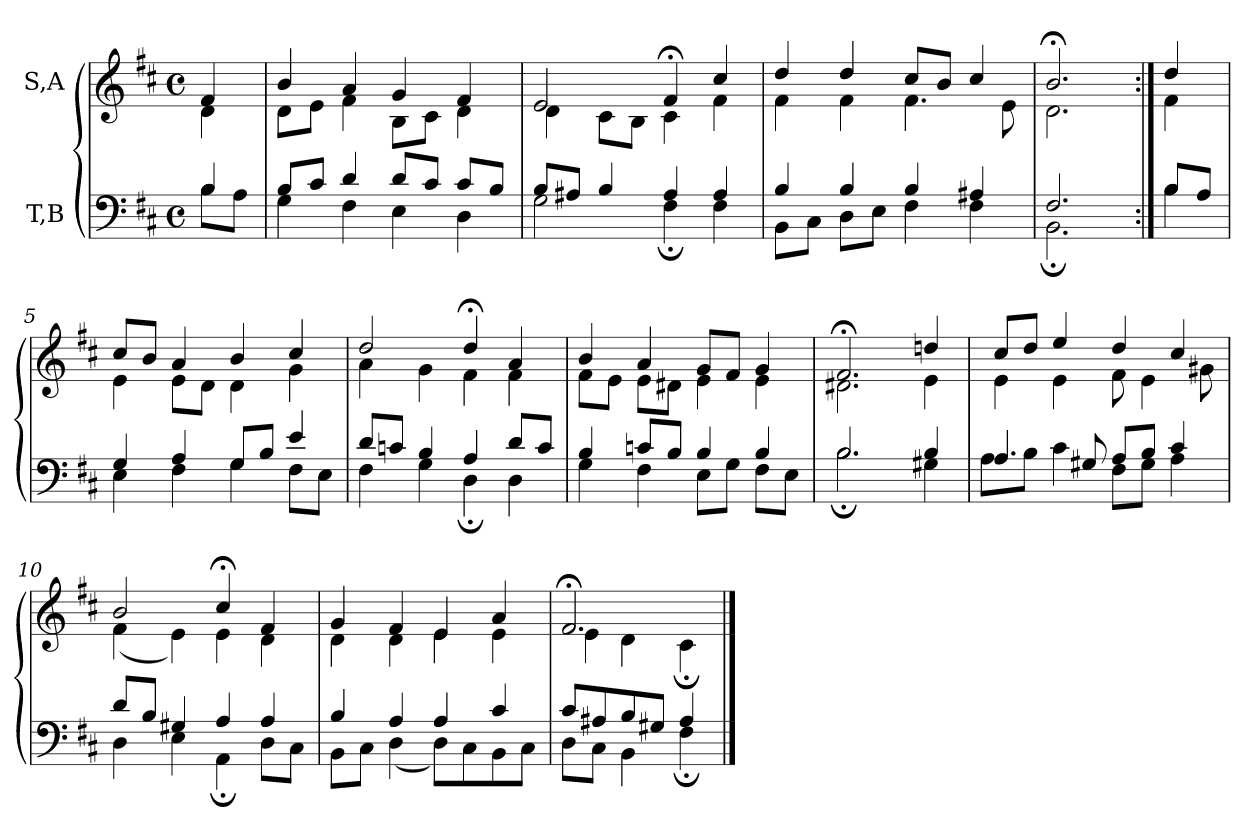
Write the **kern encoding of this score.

**kern	**kern
*part2	*part1
*staff2	*staff1
*I"T,B	*I"S,A
*clefF4	*clefG2
*k[f#c#]	*k[f#c#]
*M4/4	*M4/4
*met(c)	*met(c)
=	=
*^	*^
4B	8BL	4f#	4d
.	8AJ	.	.
=1	=1	=1	=1
8BL	4G	4b	8dL
8c#J	.	.	8eJ
4d	4F#	4a	4f#
8dL	4E	4g	8BL
8c#J	.	.	8c#J
8c#L	4D	4f#	4d
8BJ	.	.	.
=2	=2	=2	=2
8BL	2G	2e	4d
8A#XJ	.	.	.
4B	.	.	8c#L
.	.	.	8BJ
4A#	4F#;	4f#;<	4c#
4A#	4F#	4cc#	4f#
=3	=3	=3	=3
4B	8BBL	4dd	4f#
.	8C#J	.	.
4B	8DL	4dd	4f#
.	8EJ	.	.
4B	4F#	8cc#L	4.f#
.	.	8bJ	.
4A#X	4F#	4cc#	.
.	.	.	8e
=4a	=4a	=4a	=4a
2.F#	2.BB;	2.b;<	2.d
=4b:|!	=4b:|!	=4b:|!	=4b:|!
8BL	4B	4dd	4f#
8AJ	.	.	.
=5	=5	=5	=5
4G	4E	8cc#L	4e
.	.	8bJ	.
4A	4F#	4a	8eL
.	.	.	8dJ
8GL	4G	4b	4d
8BJ	.	.	.
4e	8F#L	4cc#	4g
.	8EJ	.	.
=6	=6	=6	=6
8dL	4F#	2dd	4a
8cnJ	.	.	.
4B	4G	.	4g
4A	4D;	4dd;<	4f#
8dL	4D	4a	4f#
8cJ	.	.	.
=7	=7	=7	=7
4B	4G	4b	8f#L
.	.	.	8eJ
8cnL	4F#	4a	8eL
8BJ	.	.	8d#XJ
4B	8EL	8gL	4e
.	8GJ	8f#J	.
4B	8F#L	4g	4e
.	8EJ	.	.
=8	=8	=8	=8
2.B	2.B;	2.f#;<	2.d#X
4B	4G#X	4ddn	4e
=9	=9	=9	=9
4.A	8AL	8cc#L	4e
.	8BJ	8ddJ	.
.	4c#	4ee	4e
8G#X	.	.	.
8AL	8F#L	4dd	8f#
8BJ	8G#J	.	4e
4c#	4A	4cc#	.
.	.	.	8g#X
=10	=10	=10	=10
8dL	4D	2b	(<4f#
8BJ	.	.	.
4G#X	4E	.	4e)
4A	4AA;	4cc#;<	4e
4A	8DL	4f#	4d
.	8C#J	.	.
=11	=11	=11	=11
4B	8BBL	4g	4d
.	8C#J	.	.
4A	(<4D	4f#	4d
4A	8DL)	4e	4e
.	8C#	.	.
4c#	8BB	4a	4e
.	8C#J	.	.
=12	=12	=12	=12
8c#L	8DL	2.f#;<	4e
8A#X	8C#J	.	.
8B	4BB	.	4d
8G#XJ	.	.	.
4A#	4F#;	.	4c#;
*v	*v	*	*
*	*v	*v
==	==
*-	*-
